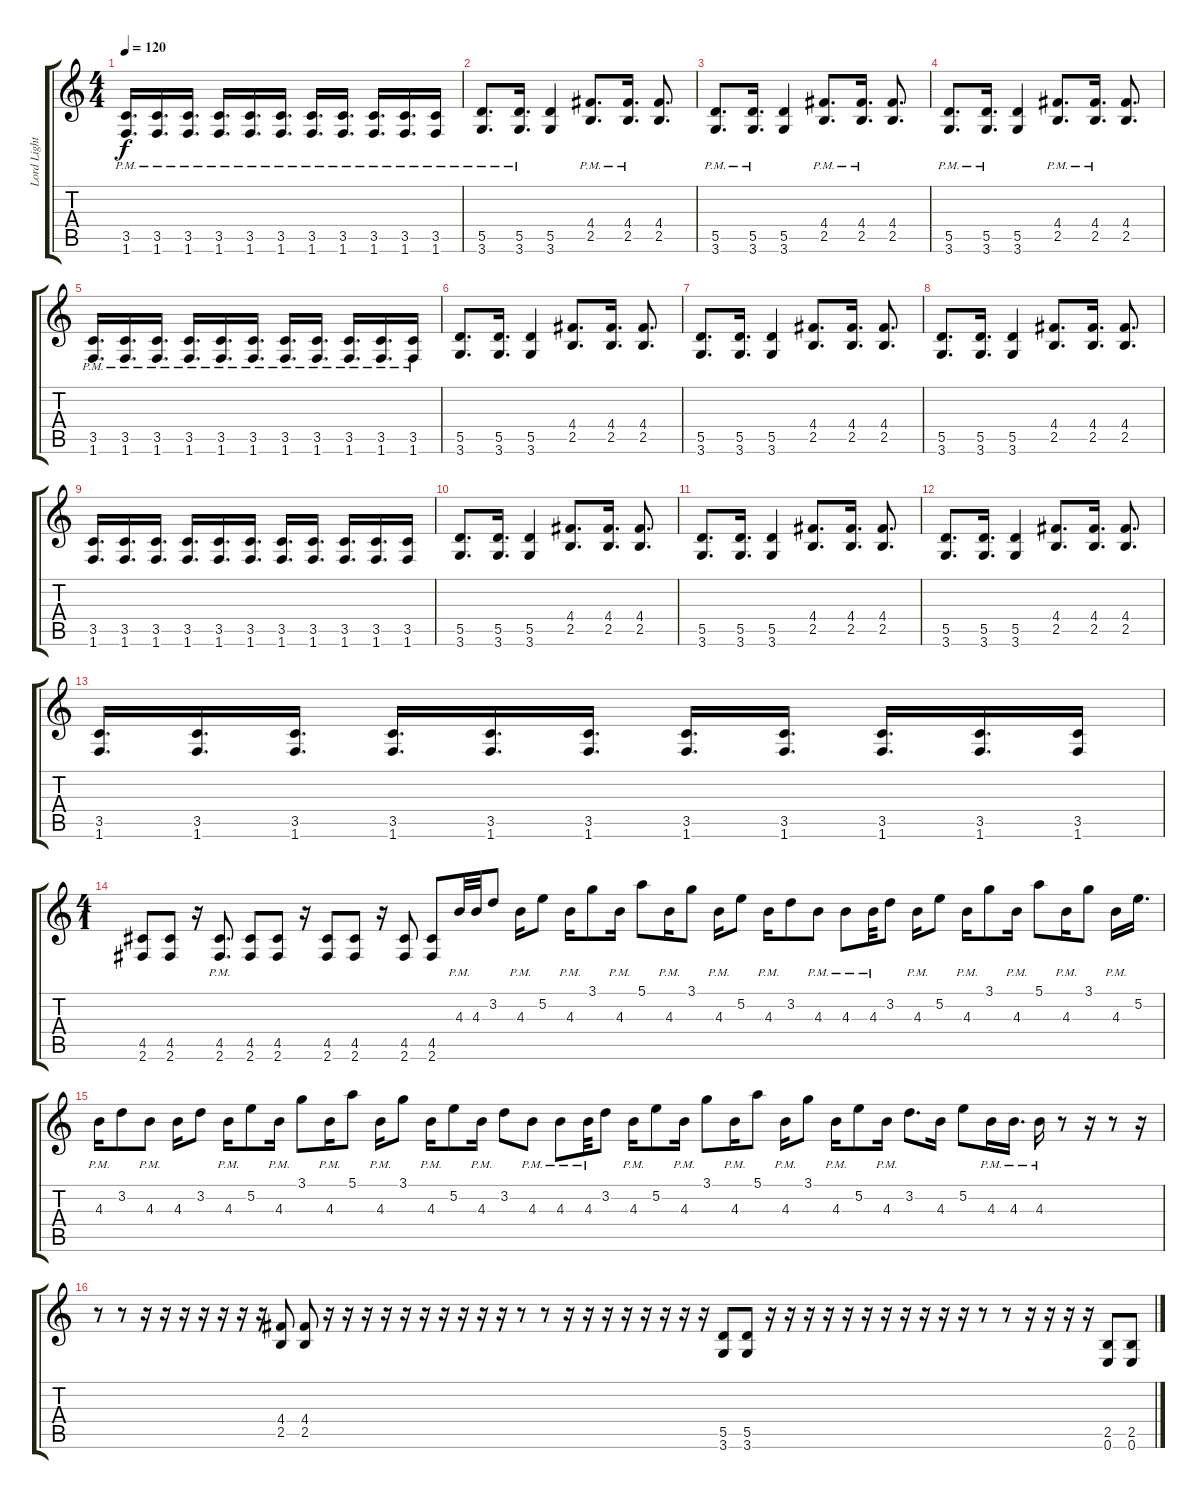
\track ("Lord Lightbringer" "Lord Light") {instrument distortionguitar}
\staff {score tabs}
\tuning (E4 B3 G3 D3 A2 E2) {hide}
\ts (4 4)
\tempo 120
\clef g2
\ks c
(3.5{pm} 1.6{pm}).16{d dy f} (3.5{pm} 1.6{pm}).16{d} (3.5{pm} 1.6{pm}).16{d} (3.5{pm} 1.6{pm}).16{d} (3.5{pm} 1.6{pm}).16{d} (3.5{pm} 1.6{pm}).16{d} (3.5{pm} 1.6{pm}).16{d} (3.5{pm} 1.6{pm}).16{d} (3.5{pm} 1.6{pm}).16{d} (3.5{pm} 1.6{pm}).16{d} (3.5{pm} 1.6{pm}).16 |
(5.5{pm} 3.6{pm}).8{d} (5.5{pm} 3.6{pm}).16{d} (5.5 3.6).4 (4.4 2.5{pm}).8{d} (4.4 2.5{pm}).16{d} (4.4 2.5).8{d} |
(5.5{pm} 3.6{pm}).8{d} (5.5{pm} 3.6{pm}).16{d} (5.5 3.6).4 (4.4 2.5{pm}).8{d} (4.4 2.5{pm}).16{d} (4.4 2.5).8{d} |
(5.5{pm} 3.6{pm}).8{d} (5.5{pm} 3.6{pm}).16{d} (5.5 3.6).4 (4.4 2.5{pm}).8{d} (4.4 2.5{pm}).16{d} (4.4 2.5).8{d} |
(3.5{pm} 1.6{pm}).16{d} (3.5{pm} 1.6{pm}).16{d} (3.5{pm} 1.6{pm}).16{d} (3.5{pm} 1.6{pm}).16{d} (3.5{pm} 1.6{pm}).16{d} (3.5{pm} 1.6{pm}).16{d} (3.5{pm} 1.6{pm}).16{d} (3.5{pm} 1.6{pm}).16{d} (3.5{pm} 1.6{pm}).16{d} (3.5{pm} 1.6{pm}).16{d} (3.5{pm} 1.6{pm}).16 |
(5.5 3.6).8{d} (5.5 3.6).16{d} (5.5 3.6).4 (4.4 2.5).8{d} (4.4 2.5).16{d} (4.4 2.5).8{d} |
(5.5 3.6).8{d} (5.5 3.6).16{d} (5.5 3.6).4 (4.4 2.5).8{d} (4.4 2.5).16{d} (4.4 2.5).8{d} |
(5.5 3.6).8{d} (5.5 3.6).16{d} (5.5 3.6).4 (4.4 2.5).8{d} (4.4 2.5).16{d} (4.4 2.5).8{d} |
(3.5 1.6).16{d} (3.5 1.6).16{d} (3.5 1.6).16{d} (3.5 1.6).16{d} (3.5 1.6).16{d} (3.5 1.6).16{d} (3.5 1.6).16{d} (3.5 1.6).16{d} (3.5 1.6).16{d} (3.5 1.6).16{d} (3.5 1.6).16 |
(5.5 3.6).8{d} (5.5 3.6).16{d} (5.5 3.6).4 (4.4 2.5).8{d} (4.4 2.5).16{d} (4.4 2.5).8{d} |
(5.5 3.6).8{d} (5.5 3.6).16{d} (5.5 3.6).4 (4.4 2.5).8{d} (4.4 2.5).16{d} (4.4 2.5).8{d} |
(5.5 3.6).8{d} (5.5 3.6).16{d} (5.5 3.6).4 (4.4 2.5).8{d} (4.4 2.5).16{d} (4.4 2.5).8{d} |
(3.5 1.6).16{d} (3.5 1.6).16{d} (3.5 1.6).16{d} (3.5 1.6).16{d} (3.5 1.6).16{d} (3.5 1.6).16{d} (3.5 1.6).16{d} (3.5 1.6).16{d} (3.5 1.6).16{d} (3.5 1.6).16{d} (3.5 1.6).16 |
\ts (4 1)
(4.5 2.6).8 (4.5 2.6).8 r.16 (4.5{pm} 2.6).8{d} (4.5 2.6).8 (4.5 2.6).8 r.16 (4.5 2.6).8 (4.5 2.6).8 r.16 (4.5 2.6).8 (4.5 2.6).8 4.3{pm}.32 4.3{pm}.32 3.2.8 4.3{pm}.16 5.2.8 4.3{pm}.16 3.1.8 4.3{pm}.16 5.1.8 4.3{pm}.16 3.1.8 4.3{pm}.16 5.2.8 4.3{pm}.16 3.2.8 4.3{pm}.8 4.3{pm}.8 4.3{pm}.32 3.2.8 4.3{pm}.16 5.2.8 4.3{pm}.16 3.1.8 4.3{pm}.16 5.1.8 4.3{pm}.16 3.1.8 4.3{pm}.16 5.2.16{d} |
4.3{pm}.16 3.2.8 4.3{pm}.8 4.3.16 3.2.8 4.3{pm}.16 5.2.8 4.3{pm}.16 3.1.8 4.3{pm}.16 5.1.8 4.3{pm}.16 3.1.8 4.3{pm}.16 5.2.8 4.3{pm}.16 3.2.8 4.3{pm}.8 4.3{pm}.8 4.3{pm}.32 3.2.8 4.3{pm}.16 5.2.8 4.3{pm}.16 3.1.8 4.3{pm}.16 5.1.8 4.3{pm}.16 3.1.8 4.3{pm}.16 5.2.8 4.3{pm}.16 3.2.8{d} 4.3.16 5.2.8 4.3{pm}.16 4.3{pm}.16{d} 4.3{pm}.16 r.8 r.16 r.8 r.16 |
r.8 r.8 r.16 r.16 r.16 r.16 r.16 r.16 r.16 (4.4 2.5).8 (4.4 2.5).8 r.16 r.16 r.16 r.16 r.16 r.16 r.16 r.16 r.16 r.16 r.8 r.8 r.16 r.16 r.16 r.16 r.16 r.16 r.16 r.16 (5.5 3.6).8 (5.5 3.6).8 r.16 r.16 r.16 r.16 r.16 r.16 r.16 r.16 r.16 r.16 r.16 r.8 r.8 r.16 r.16 r.16 r.16 (2.5 0.6).8 (2.5 0.6).8
